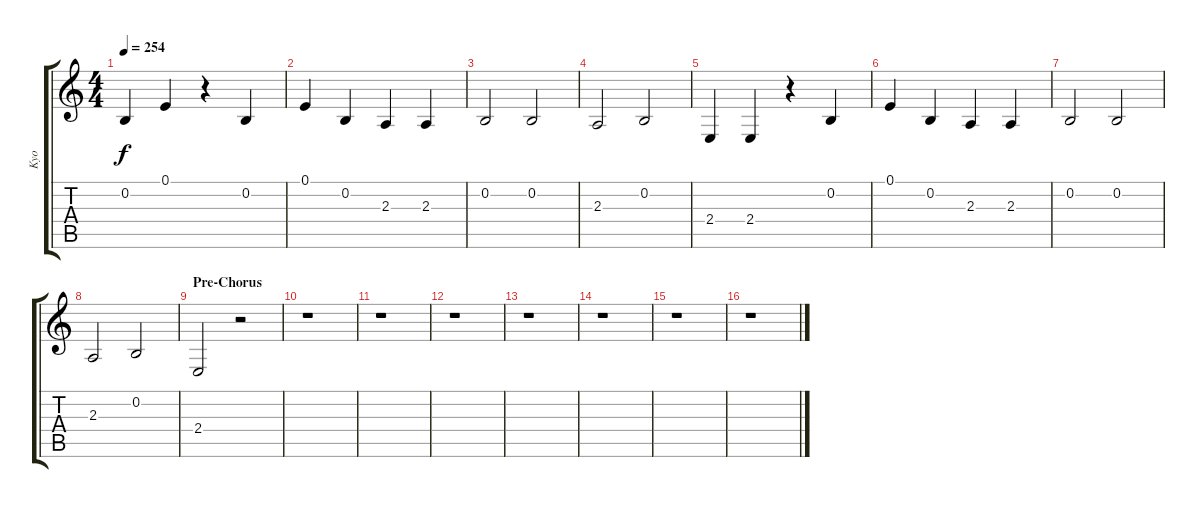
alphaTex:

\track ("Kyo" "Kyo") {instrument altosax}
\staff {score tabs}
\tuning (E4 B3 G3 D3 A2 E2) {hide}
\ts (4 4)
\tempo 254
\clef g2
\ks c
0.2.4{dy f} 0.1.4 r.4 0.2.4 |
0.1.4 0.2.4 2.3.4 2.3.4 |
0.2.2 0.2.2 |
2.3.2 0.2.2 |
2.4.4 2.4.4 r.4 0.2.4 |
0.1.4 0.2.4 2.3.4 2.3.4 |
0.2.2 0.2.2 |
2.3.2 0.2.2 |
\section ("" "Pre-Chorus")
2.4.2 r.2 |
r.1 |
r.1 |
r.1 |
r.1 |
r.1 |
r.1 |
r.1
